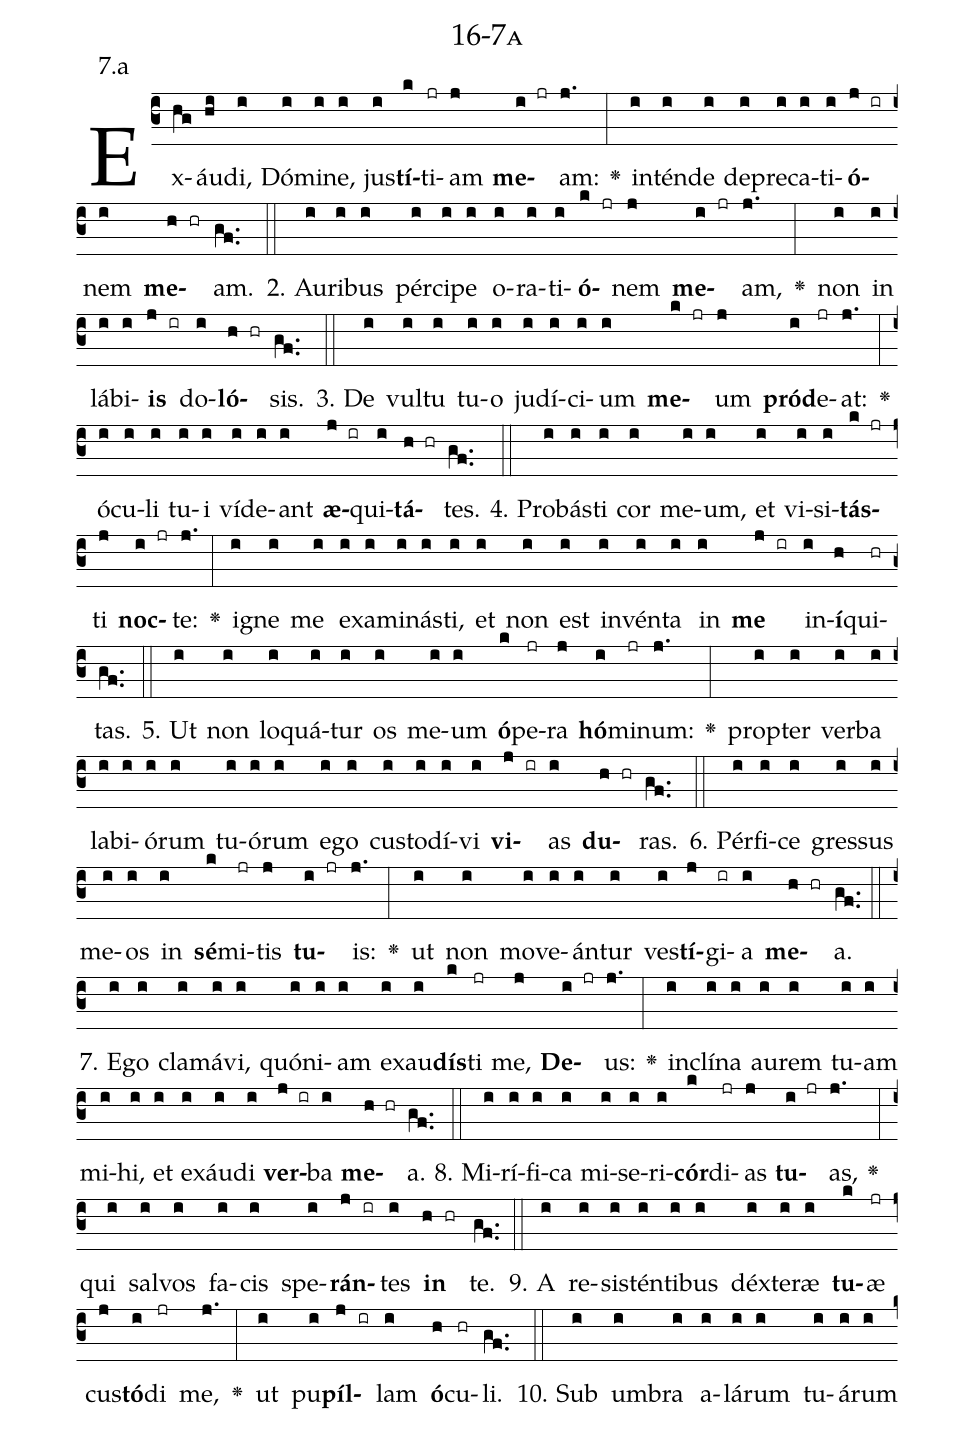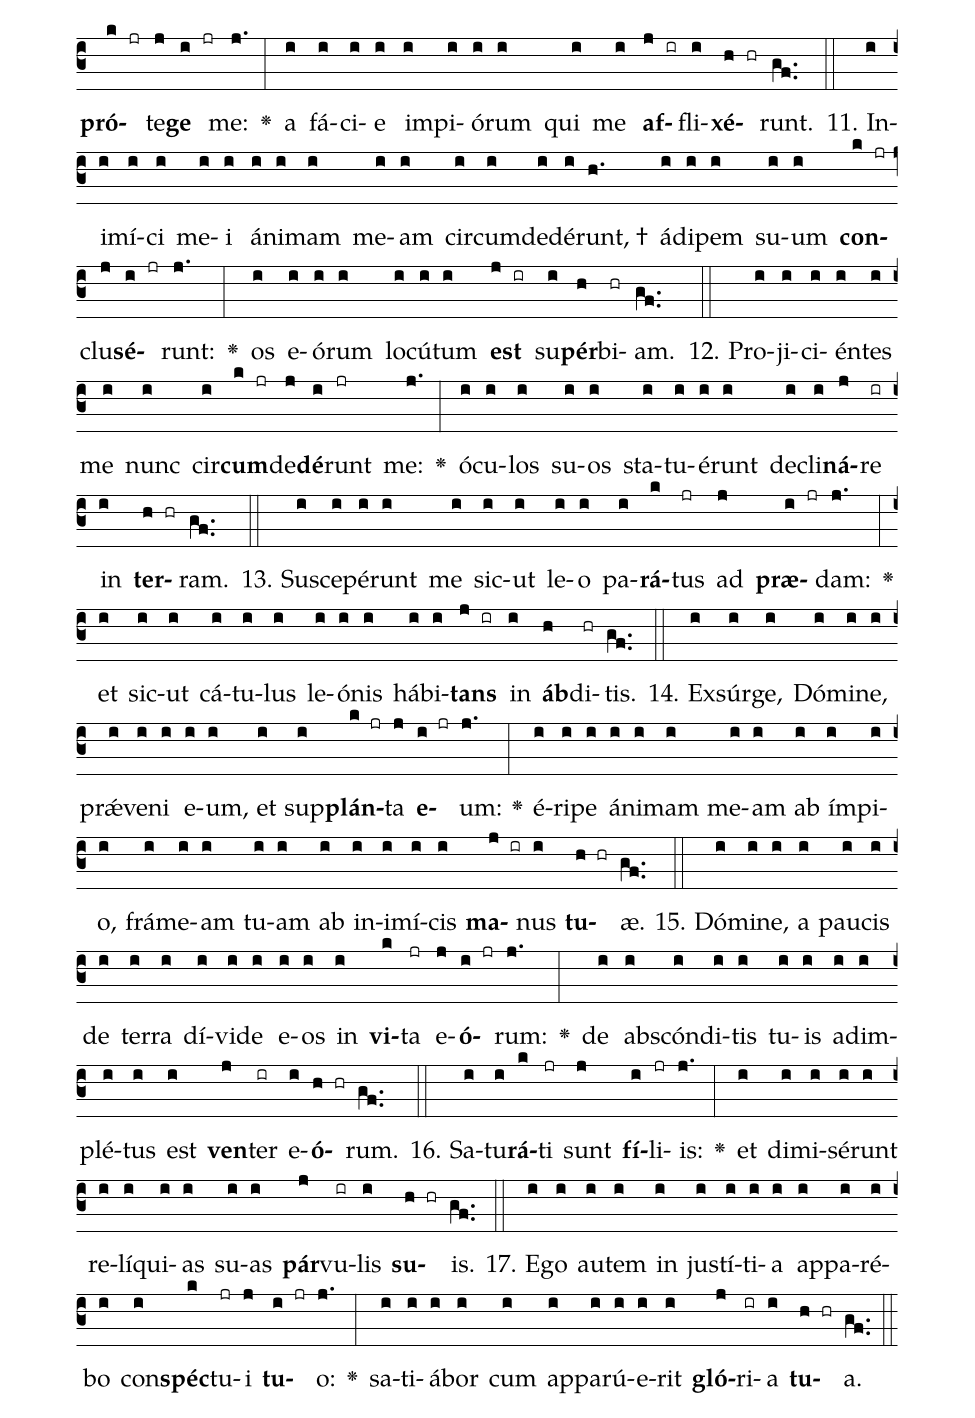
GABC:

name: 16-7a;
annotation: 7.a;
%%
(c3)Ex(hg)áu(hi)di,(i) Dó(i)mi(i)ne,(i) jus(i)<b>tí</b>(k)ti(jr)am(j) <b>me</b>(i jr)am:(j.) <v>\greheightstar</v>(:) in(i)tén(i)de(i) de(i)pre(i)ca(i)ti(i)<b>ó</b>(j ir)nem(i) <b>me</b>(h hr)am.(gf..) (::)
2. Au(i)ri(i)bus(i) pér(i)ci(i)pe(i) o(i)ra(i)ti(i)<b>ó</b>(k jr)nem(j) <b>me</b>(i jr)am,(j.) <v>\greheightstar</v>(:) non(i) in(i) lá(i)bi(i)<b>is</b>(j ir) do(i)<b>ló</b>(h hr)sis.(gf..) (::)
3. De(i) vul(i)tu(i) tu(i)o(i) ju(i)dí(i)ci(i)um(i) <b>me</b>(k jr)um(j) <b>pród</b>(i)e(jr)at:(j.) <v>\greheightstar</v>(:) ó(i)cu(i)li(i) tu(i)i(i) ví(i)de(i)ant(i) <b>æ</b>(j ir)qui(i)<b>tá</b>(h hr)tes.(gf..) (::)
4. Pro(i)bás(i)ti(i) cor(i) me(i)um,(i) et(i) vi(i)si(i)<b>tás</b>(k jr)ti(j) <b>noc</b>(i jr)te:(j.) <v>\greheightstar</v>(:) i(i)gne(i) me(i) ex(i)a(i)mi(i)nás(i)ti,(i) et(i) non(i) est(i) in(i)vén(i)ta(i) in(i) <b>me</b>(j ir) in(i)<b>í</b>(h)qui(hr)tas.(gf..) (::)
5. Ut(i) non(i) lo(i)quá(i)tur(i) os(i) me(i)um(i) <b>ó</b>(k)pe(jr)ra(j) <b>hó</b>(i)mi(jr)num:(j.) <v>\greheightstar</v>(:) prop(i)ter(i) ver(i)ba(i) la(i)bi(i)ó(i)rum(i) tu(i)ó(i)rum(i) e(i)go(i) cus(i)to(i)dí(i)vi(i) <b>vi</b>(j ir)as(i) <b>du</b>(h hr)ras.(gf..) (::)
6. Pér(i)fi(i)ce(i) gres(i)sus(i) me(i)os(i) in(i) <b>sé</b>(k)mi(jr)tis(j) <b>tu</b>(i jr)is:(j.) <v>\greheightstar</v>(:) ut(i) non(i) mo(i)ve(i)án(i)tur(i) ves(i)<b>tí</b>(j)gi(ir)a(i) <b>me</b>(h hr)a.(gf..) (::)
7. E(i)go(i) cla(i)má(i)vi,(i) quón(i)i(i)am(i) ex(i)au(i)<b>dís</b>(k)ti(jr) me,(j) <b>De</b>(i jr)us:(j.) <v>\greheightstar</v>(:) in(i)clí(i)na(i) au(i)rem(i) tu(i)am(i) mi(i)hi,(i) et(i) ex(i)áu(i)di(i) <b>ver</b>(j ir)ba(i) <b>me</b>(h hr)a.(gf..) (::)
8. Mi(i)rí(i)fi(i)ca(i) mi(i)se(i)ri(i)<b>cór</b>(k)di(jr)as(j) <b>tu</b>(i jr)as,(j.) <v>\greheightstar</v>(:) qui(i) sal(i)vos(i) fa(i)cis(i) spe(i)<b>rán</b>(j ir)tes(i) <b>in</b>(h hr) te.(gf..) (::)
9. A(i) re(i)sis(i)tén(i)ti(i)bus(i) déx(i)te(i)ræ(i) <b>tu</b>(k)æ(jr) cus(j)<b>tó</b>(i)di(jr) me,(j.) <v>\greheightstar</v>(:) ut(i) pu(i)<b>píl</b>(j ir)lam(i) <b>ó</b>(h)cu(hr)li.(gf..) (::)
10. Sub(i) um(i)bra(i) a(i)lá(i)rum(i) tu(i)á(i)rum(i) <b>pró</b>(k jr)te(j)<b>ge</b>(i jr) me:(j.) <v>\greheightstar</v>(:) a(i) fá(i)ci(i)e(i) im(i)pi(i)ó(i)rum(i) qui(i) me(i) <b>af</b>(j ir)fli(i)<b>xé</b>(h hr)runt.(gf..) (::)
11. In(i)i(i)mí(i)ci(i) me(i)i(i) á(i)ni(i)mam(i) me(i)am(i) cir(i)cum(i)de(i)dé(i)runt, †(h.) á(i)di(i)pem(i) su(i)um(i) <b>con</b>(k jr)clu(j)<b>sé</b>(i jr)runt:(j.) <v>\greheightstar</v>(:) os(i) e(i)ó(i)rum(i) lo(i)cú(i)tum(i) <b>est</b>(j ir) su(i)<b>pér</b>(h)bi(hr)am.(gf..) (::)
12. Pro(i)ji(i)ci(i)én(i)tes(i) me(i) nunc(i) cir(i)<b>cum</b>(k jr)de(j)<b>dé</b>(i)runt(jr) me:(j.) <v>\greheightstar</v>(:) ó(i)cu(i)los(i) su(i)os(i) sta(i)tu(i)é(i)runt(i) de(i)cli(i)<b>ná</b>(j)re(ir) in(i) <b>ter</b>(h hr)ram.(gf..) (::)
13. Su(i)sce(i)pé(i)runt(i) me(i) sic(i)ut(i) le(i)o(i) pa(i)<b>rá</b>(k)tus(jr) ad(j) <b>præ</b>(i jr)dam:(j.) <v>\greheightstar</v>(:) et(i) sic(i)ut(i) cá(i)tu(i)lus(i) le(i)ó(i)nis(i) há(i)bi(i)<b>tans</b>(j ir) in(i) <b>áb</b>(h)di(hr)tis.(gf..) (::)
14. Ex(i)súr(i)ge,(i) Dó(i)mi(i)ne,(i) prǽ(i)ve(i)ni(i) e(i)um,(i) et(i) sup(i)<b>plán</b>(k jr)ta(j) <b>e</b>(i jr)um:(j.) <v>\greheightstar</v>(:) é(i)ri(i)pe(i) á(i)ni(i)mam(i) me(i)am(i) ab(i) ím(i)pi(i)o,(i) frá(i)me(i)am(i) tu(i)am(i) ab(i) in(i)i(i)mí(i)cis(i) <b>ma</b>(j ir)nus(i) <b>tu</b>(h hr)æ.(gf..) (::)
15. Dó(i)mi(i)ne,(i) a(i) pau(i)cis(i) de(i) ter(i)ra(i) dí(i)vi(i)de(i) e(i)os(i) in(i) <b>vi</b>(k)ta(jr) e(j)<b>ó</b>(i jr)rum:(j.) <v>\greheightstar</v>(:) de(i) abs(i)cón(i)di(i)tis(i) tu(i)is(i) ad(i)im(i)plé(i)tus(i) est(i) <b>ven</b>(j)ter(ir) e(i)<b>ó</b>(h hr)rum.(gf..) (::)
16. Sa(i)tu(i)<b>rá</b>(k)ti(jr) sunt(j) <b>fí</b>(i)li(jr)is:(j.) <v>\greheightstar</v>(:) et(i) di(i)mi(i)sé(i)runt(i) re(i)lí(i)qui(i)as(i) su(i)as(i) <b>pár</b>(j)vu(ir)lis(i) <b>su</b>(h hr)is.(gf..) (::)
17. E(i)go(i) au(i)tem(i) in(i) jus(i)tí(i)ti(i)a(i) ap(i)pa(i)ré(i)bo(i) con(i)<b>spéc</b>(k)tu(jr)i(j) <b>tu</b>(i jr)o:(j.) <v>\greheightstar</v>(:) sa(i)ti(i)á(i)bor(i) cum(i) ap(i)pa(i)rú(i)e(i)rit(i) <b>gló</b>(j)ri(ir)a(i) <b>tu</b>(h hr)a.(gf..) (::)
